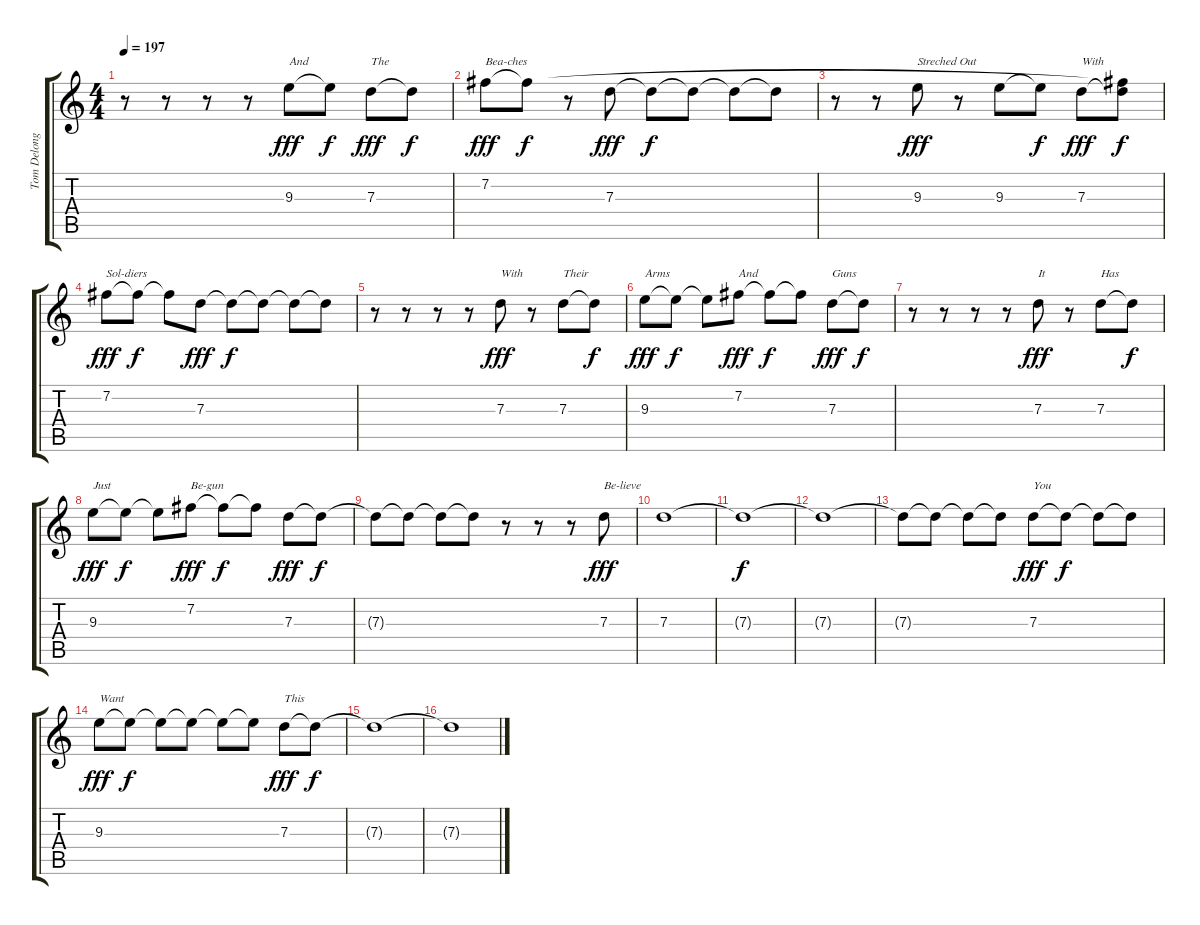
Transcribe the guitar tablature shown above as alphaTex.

\track ("Tom Delonge Vocals" "Tom Delong") {instrument contrabass}
\staff {score tabs}
\tuning (E4 B3 G3 D3 A2 E2) {hide}
\ts (4 4)
\tempo 197
\clef g2
\ks c
r.8{dy f} r.8 r.8 r.8 9.3.8{txt "And" dy fff} 9.3{t}.8{dy f} 7.3.8{txt "The" dy fff} 7.3{t}.8{dy f} |
7.2.8{txt "Bea-ches" dy fff} 7.2{t}.8{dy f} r.8 7.3.8{dy fff} 7.3{t}.8{dy f} 7.3{t}.8 7.3{t}.8 7.3{t}.8 |
r.8 r.8 9.3.8{txt "Streched Out" dy fff} r.8 9.3.8 9.3{t}.8{dy f} 7.3.8{txt "With" dy fff} (7.2{t} 7.3{t}).8{dy f} |
7.2.8{txt "Sol-diers" dy fff} 7.2{t}.8{dy f} 7.2{t}.8 7.3.8{dy fff} 7.3{t}.8{dy f} 7.3{t}.8 7.3{t}.8 7.3{t}.8 |
r.8 r.8 r.8 r.8 7.3.8{txt "With" dy fff} r.8 7.3.8{txt "Their"} 7.3{t}.8{dy f} |
9.3.8{txt "Arms" dy fff} 9.3{t}.8{dy f} 9.3{t}.8 7.2.8{txt "And" dy fff} 7.2{t}.8{dy f} 7.2{t}.8 7.3.8{txt "Guns" dy fff} 7.3{t}.8{dy f} |
r.8 r.8 r.8 r.8 7.3.8{txt "It" dy fff} r.8 7.3.8{txt "Has"} 7.3{t}.8{dy f} |
9.3.8{txt "Just " dy fff} 9.3{t}.8{dy f} 9.3{t}.8 7.2.8{txt "Be-gun" dy fff} 7.2{t}.8{dy f} 7.2{t}.8 7.3.8{dy fff} 7.3{t}.8{dy f} |
7.3{t}.8 7.3{t}.8 7.3{t}.8 7.3{t}.8 r.8 r.8 r.8 7.3.8{txt "Be-lieve" dy fff} |
7.3.1 |
7.3{t}.1{dy f} |
7.3{t}.1 |
7.3{t}.8 7.3{t}.8 7.3{t}.8 7.3{t}.8 7.3.8{txt "You" dy fff} 7.3{t}.8{dy f} 7.3{t}.8 7.3{t}.8 |
9.3.8{txt "Want" dy fff} 9.3{t}.8{dy f} 9.3{t}.8 9.3{t}.8 9.3{t}.8 9.3{t}.8 7.3.8{txt "This" dy fff} 7.3{t}.8{dy f} |
7.3{t}.1 |
7.3{t}.1
